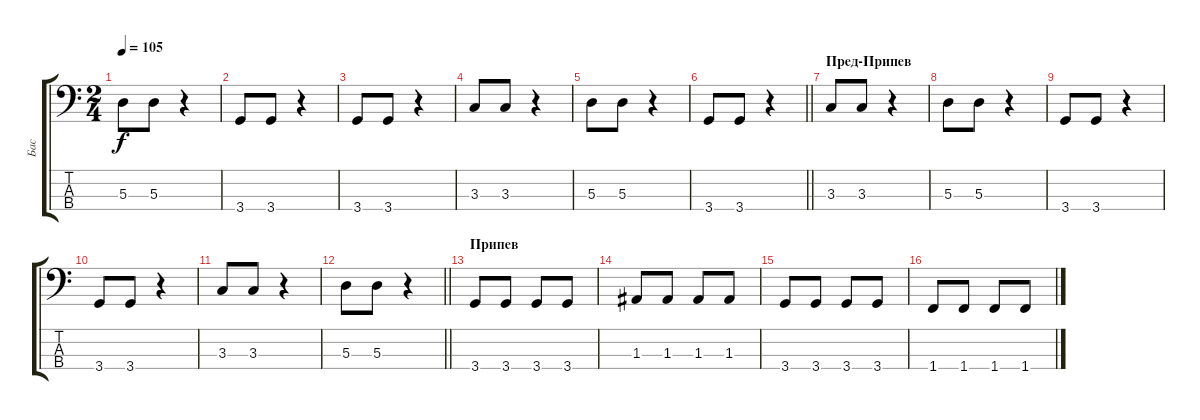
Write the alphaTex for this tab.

\track ("Бас" "Бас") {instrument electricbassfinger}
\staff {score tabs}
\tuning (G2 D2 A1 E1) {hide}
\ts (2 4)
\tempo 105
\clef f4
\ks c
5.3.8{dy f} 5.3.8 r.4 |
3.4.8 3.4.8 r.4 |
3.4.8 3.4.8 r.4 |
3.3.8 3.3.8 r.4 |
5.3.8 5.3.8 r.4 |
\barLineRight lightlight
3.4.8 3.4.8 r.4 |
\section ("" "Пред-Припев")
3.3.8 3.3.8 r.4 |
5.3.8 5.3.8 r.4 |
3.4.8 3.4.8 r.4 |
3.4.8 3.4.8 r.4 |
3.3.8 3.3.8 r.4 |
\barLineRight lightlight
5.3.8 5.3.8 r.4 |
\section ("" "Припев")
3.4.8 3.4.8 3.4.8 3.4.8 |
1.3.8 1.3.8 1.3.8 1.3.8 |
3.4.8 3.4.8 3.4.8 3.4.8 |
1.4.8 1.4.8 1.4.8 1.4.8
